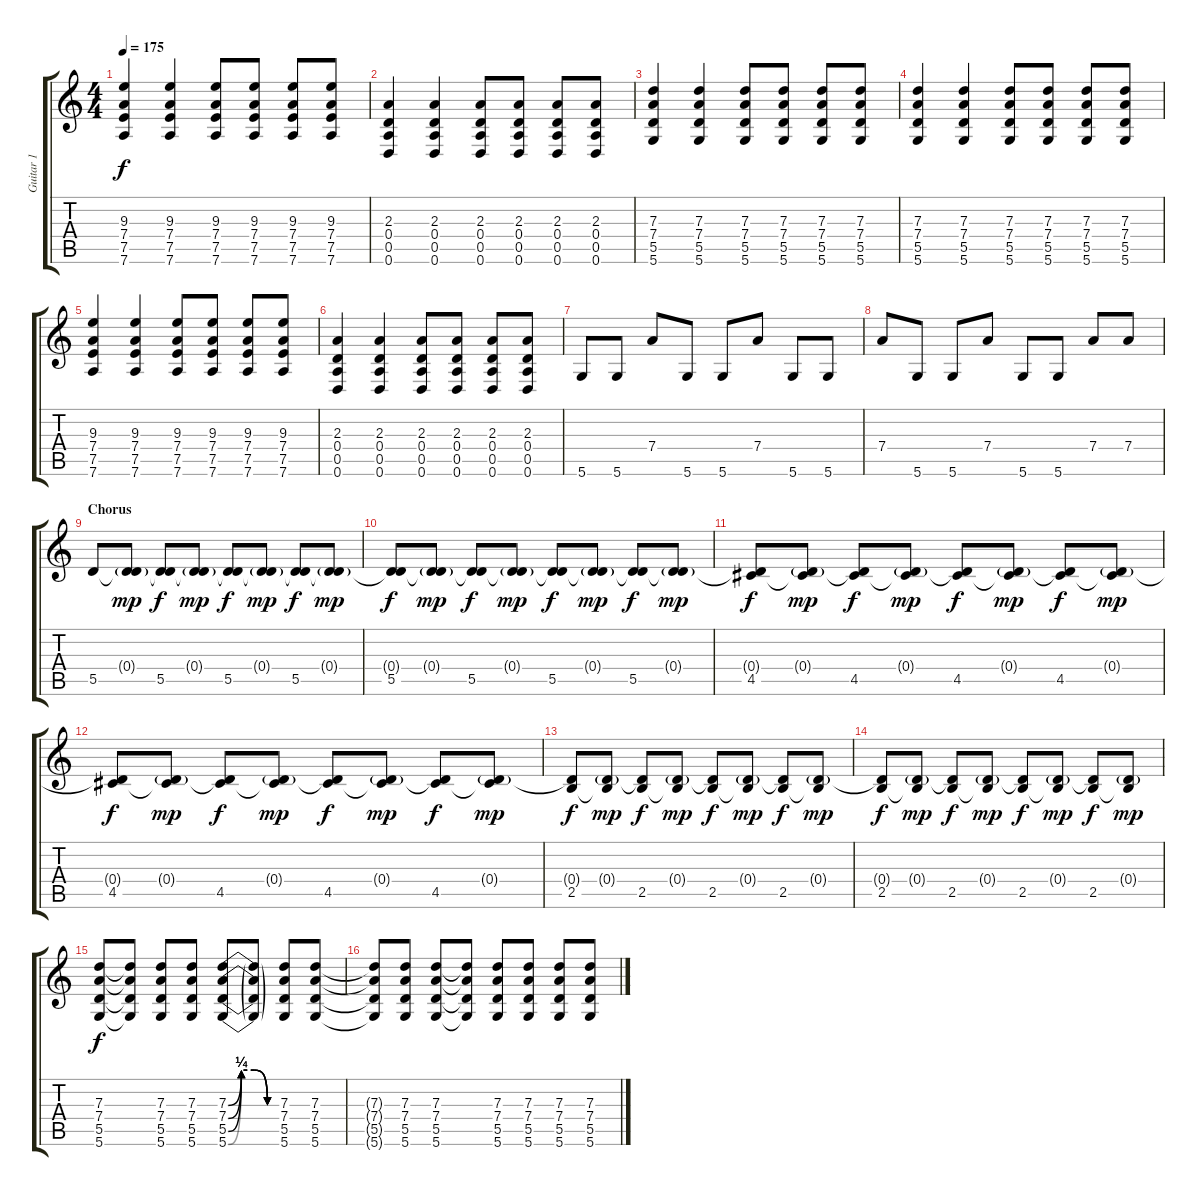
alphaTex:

\track ("Guitar 1" "Guitar 1") {instrument overdrivenguitar}
\staff {score tabs}
\tuning (E4 B3 G3 D3 A2 D2) {hide}
\ts (4 4)
\tempo 175
\clef g2
\ks c
(9.3 7.4 7.5 7.6).4{dy f} (9.3 7.4 7.5 7.6).4 (9.3 7.4 7.5 7.6).8 (9.3 7.4 7.5 7.6).8 (9.3 7.4 7.5 7.6).8 (9.3 7.4 7.5 7.6).8 |
(2.3 0.4 0.5 0.6).4 (2.3 0.4 0.5 0.6).4 (2.3 0.4 0.5 0.6).8 (2.3 0.4 0.5 0.6).8 (2.3 0.4 0.5 0.6).8 (2.3 0.4 0.5 0.6).8 |
(7.3 7.4 5.5 5.6).4 (7.3 7.4 5.5 5.6).4 (7.3 7.4 5.5 5.6).8 (7.3 7.4 5.5 5.6).8 (7.3 7.4 5.5 5.6).8 (7.3 7.4 5.5 5.6).8 |
(7.3 7.4 5.5 5.6).4 (7.3 7.4 5.5 5.6).4 (7.3 7.4 5.5 5.6).8 (7.3 7.4 5.5 5.6).8 (7.3 7.4 5.5 5.6).8 (7.3 7.4 5.5 5.6).8 |
(9.3 7.4 7.5 7.6).4 (9.3 7.4 7.5 7.6).4 (9.3 7.4 7.5 7.6).8 (9.3 7.4 7.5 7.6).8 (9.3 7.4 7.5 7.6).8 (9.3 7.4 7.5 7.6).8 |
(2.3 0.4 0.5 0.6).4 (2.3 0.4 0.5 0.6).4 (2.3 0.4 0.5 0.6).8 (2.3 0.4 0.5 0.6).8 (2.3 0.4 0.5 0.6).8 (2.3 0.4 0.5 0.6).8 |
5.6.8 5.6.8 7.4.8 5.6.8 5.6.8 7.4.8 5.6.8 5.6.8 |
7.4.8 5.6.8 5.6.8 7.4.8 5.6.8 5.6.8 7.4.8 7.4.8 |
\section ("" "Chorus")
5.5.8 (0.4{g} 5.5{t}).8{dy mp} (0.4{t} 5.5).8{dy f} (0.4{g} 5.5{t}).8{dy mp} (0.4{t} 5.5).8{dy f} (0.4{g} 5.5{t}).8{dy mp} (0.4{t} 5.5).8{dy f} (0.4{g} 5.5{t}).8{dy mp} |
(0.4{t} 5.5).8{dy f} (0.4{g} 5.5{t}).8{dy mp} (0.4{t} 5.5).8{dy f} (0.4{g} 5.5{t}).8{dy mp} (0.4{t} 5.5).8{dy f} (0.4{g} 5.5{t}).8{dy mp} (0.4{t} 5.5).8{dy f} (0.4{g} 5.5{t}).8{dy mp} |
(0.4{t} 4.5).8{dy f} (0.4{g} 4.5{t}).8{dy mp} (0.4{t} 4.5).8{dy f} (0.4{g} 4.5{t}).8{dy mp} (0.4{t} 4.5).8{dy f} (0.4{g} 4.5{t}).8{dy mp} (0.4{t} 4.5).8{dy f} (0.4{g} 4.5{t}).8{dy mp} |
(0.4{t} 4.5).8{dy f} (0.4{g} 4.5{t}).8{dy mp} (0.4{t} 4.5).8{dy f} (0.4{g} 4.5{t}).8{dy mp} (0.4{t} 4.5).8{dy f} (0.4{g} 4.5{t}).8{dy mp} (0.4{t} 4.5).8{dy f} (0.4{g} 4.5{t}).8{dy mp} |
(0.4{t} 2.5).8{dy f} (0.4{g} 2.5{t}).8{dy mp} (0.4{t} 2.5).8{dy f} (0.4{g} 2.5{t}).8{dy mp} (0.4{t} 2.5).8{dy f} (0.4{g} 2.5{t}).8{dy mp} (0.4{t} 2.5).8{dy f} (0.4{g} 2.5{t}).8{dy mp} |
(0.4{t} 2.5).8{dy f} (0.4{g} 2.5{t}).8{dy mp} (0.4{t} 2.5).8{dy f} (0.4{g} 2.5{t}).8{dy mp} (0.4{t} 2.5).8{dy f} (0.4{g} 2.5{t}).8{dy mp} (0.4{t} 2.5).8{dy f} (0.4{g} 2.5{t}).8{dy mp} |
(7.3 7.4 5.5 5.6).8{dy f} (7.3{t} 7.4{t} 5.5{t} 5.6{t}).8 (7.3 7.4 5.5 5.6).8 (7.3 7.4 5.5 5.6).8 (7.3{be (custom 0 0 15 1 30 1 45 0 60 0)} 7.4{be (custom 0 0 15 1 30 1 45 0 60 0)} 5.5{be (custom 0 0 15 1 30 1 45 0 60 0)} 5.6{be (custom 0 0 15 1 30 1 45 0 60 0)}).8 (7.3{t} 7.4{t} 5.5{t} 5.6{t}).8 (7.3 7.4 5.5 5.6).8 (7.3 7.4 5.5 5.6).8 |
(7.3{t} 7.4{t} 5.5{t} 5.6{t}).8 (7.3 7.4 5.5 5.6).8 (7.3 7.4 5.5 5.6).8 (7.3{t} 7.4{t} 5.5{t} 5.6{t}).8 (7.3 7.4 5.5 5.6).8 (7.3 7.4 5.5 5.6).8 (7.3 7.4 5.5 5.6).8 (7.3 7.4 5.5 5.6).8
